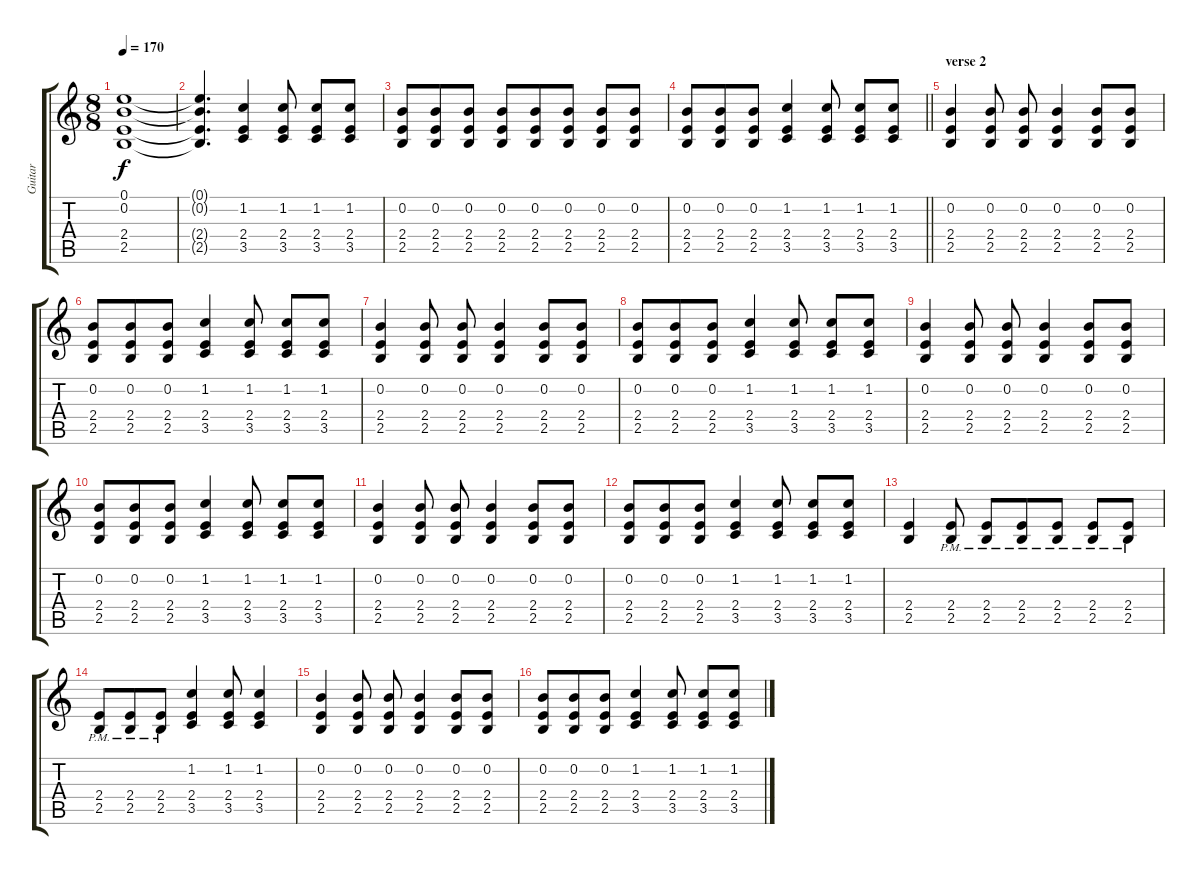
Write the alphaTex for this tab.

\track ("Guitar" "Guitar") {instrument distortionguitar}
\staff {score tabs}
\tuning (E4 B3 G3 D3 A2 E2) {hide}
\ts (8 8)
\tempo 170
\clef g2
\ks c
(0.1 0.2 2.4 2.5).1{dy f} |
(0.1{t} 0.2{t} 2.4{t} 2.5{t}).4{d} (1.2 2.4 3.5).4 (1.2 2.4 3.5).8 (1.2 2.4 3.5).8 (1.2 2.4 3.5).8 |
(0.2 2.4 2.5).8 (0.2 2.4 2.5).8 (0.2 2.4 2.5).8 (0.2 2.4 2.5).8 (0.2 2.4 2.5).8 (0.2 2.4 2.5).8 (0.2 2.4 2.5).8 (0.2 2.4 2.5).8 |
\barLineRight lightlight
(0.2 2.4 2.5).8 (0.2 2.4 2.5).8 (0.2 2.4 2.5).8 (1.2 2.4 3.5).4 (1.2 2.4 3.5).8 (1.2 2.4 3.5).8 (1.2 2.4 3.5).8 |
\section ("" "verse 2")
(0.2 2.4 2.5).4 (0.2 2.4 2.5).8 (0.2 2.4 2.5).8 (0.2 2.4 2.5).4 (0.2 2.4 2.5).8 (0.2 2.4 2.5).8 |
(0.2 2.4 2.5).8 (0.2 2.4 2.5).8 (0.2 2.4 2.5).8 (1.2 2.4 3.5).4 (1.2 2.4 3.5).8 (1.2 2.4 3.5).8 (1.2 2.4 3.5).8 |
(0.2 2.4 2.5).4 (0.2 2.4 2.5).8 (0.2 2.4 2.5).8 (0.2 2.4 2.5).4 (0.2 2.4 2.5).8 (0.2 2.4 2.5).8 |
(0.2 2.4 2.5).8 (0.2 2.4 2.5).8 (0.2 2.4 2.5).8 (1.2 2.4 3.5).4 (1.2 2.4 3.5).8 (1.2 2.4 3.5).8 (1.2 2.4 3.5).8 |
(0.2 2.4 2.5).4 (0.2 2.4 2.5).8 (0.2 2.4 2.5).8 (0.2 2.4 2.5).4 (0.2 2.4 2.5).8 (0.2 2.4 2.5).8 |
(0.2 2.4 2.5).8 (0.2 2.4 2.5).8 (0.2 2.4 2.5).8 (1.2 2.4 3.5).4 (1.2 2.4 3.5).8 (1.2 2.4 3.5).8 (1.2 2.4 3.5).8 |
(0.2 2.4 2.5).4 (0.2 2.4 2.5).8 (0.2 2.4 2.5).8 (0.2 2.4 2.5).4 (0.2 2.4 2.5).8 (0.2 2.4 2.5).8 |
(0.2 2.4 2.5).8 (0.2 2.4 2.5).8 (0.2 2.4 2.5).8 (1.2 2.4 3.5).4 (1.2 2.4 3.5).8 (1.2 2.4 3.5).8 (1.2 2.4 3.5).8 |
(2.4 2.5).4 (2.4{pm} 2.5{pm}).8 (2.4{pm} 2.5{pm}).8 (2.4{pm} 2.5{pm}).8 (2.4{pm} 2.5{pm}).8 (2.4{pm} 2.5{pm}).8 (2.4{pm} 2.5{pm}).8 |
(2.4{pm} 2.5{pm}).8 (2.4{pm} 2.5{pm}).8 (2.4{pm} 2.5{pm}).8 (1.2 2.4 3.5).4 (1.2 2.4 3.5).8 (1.2 2.4 3.5).4 |
(0.2 2.4 2.5).4 (0.2 2.4 2.5).8 (0.2 2.4 2.5).8 (0.2 2.4 2.5).4 (0.2 2.4 2.5).8 (0.2 2.4 2.5).8 |
(0.2 2.4 2.5).8 (0.2 2.4 2.5).8 (0.2 2.4 2.5).8 (1.2 2.4 3.5).4 (1.2 2.4 3.5).8 (1.2 2.4 3.5).8 (1.2 2.4 3.5).8
